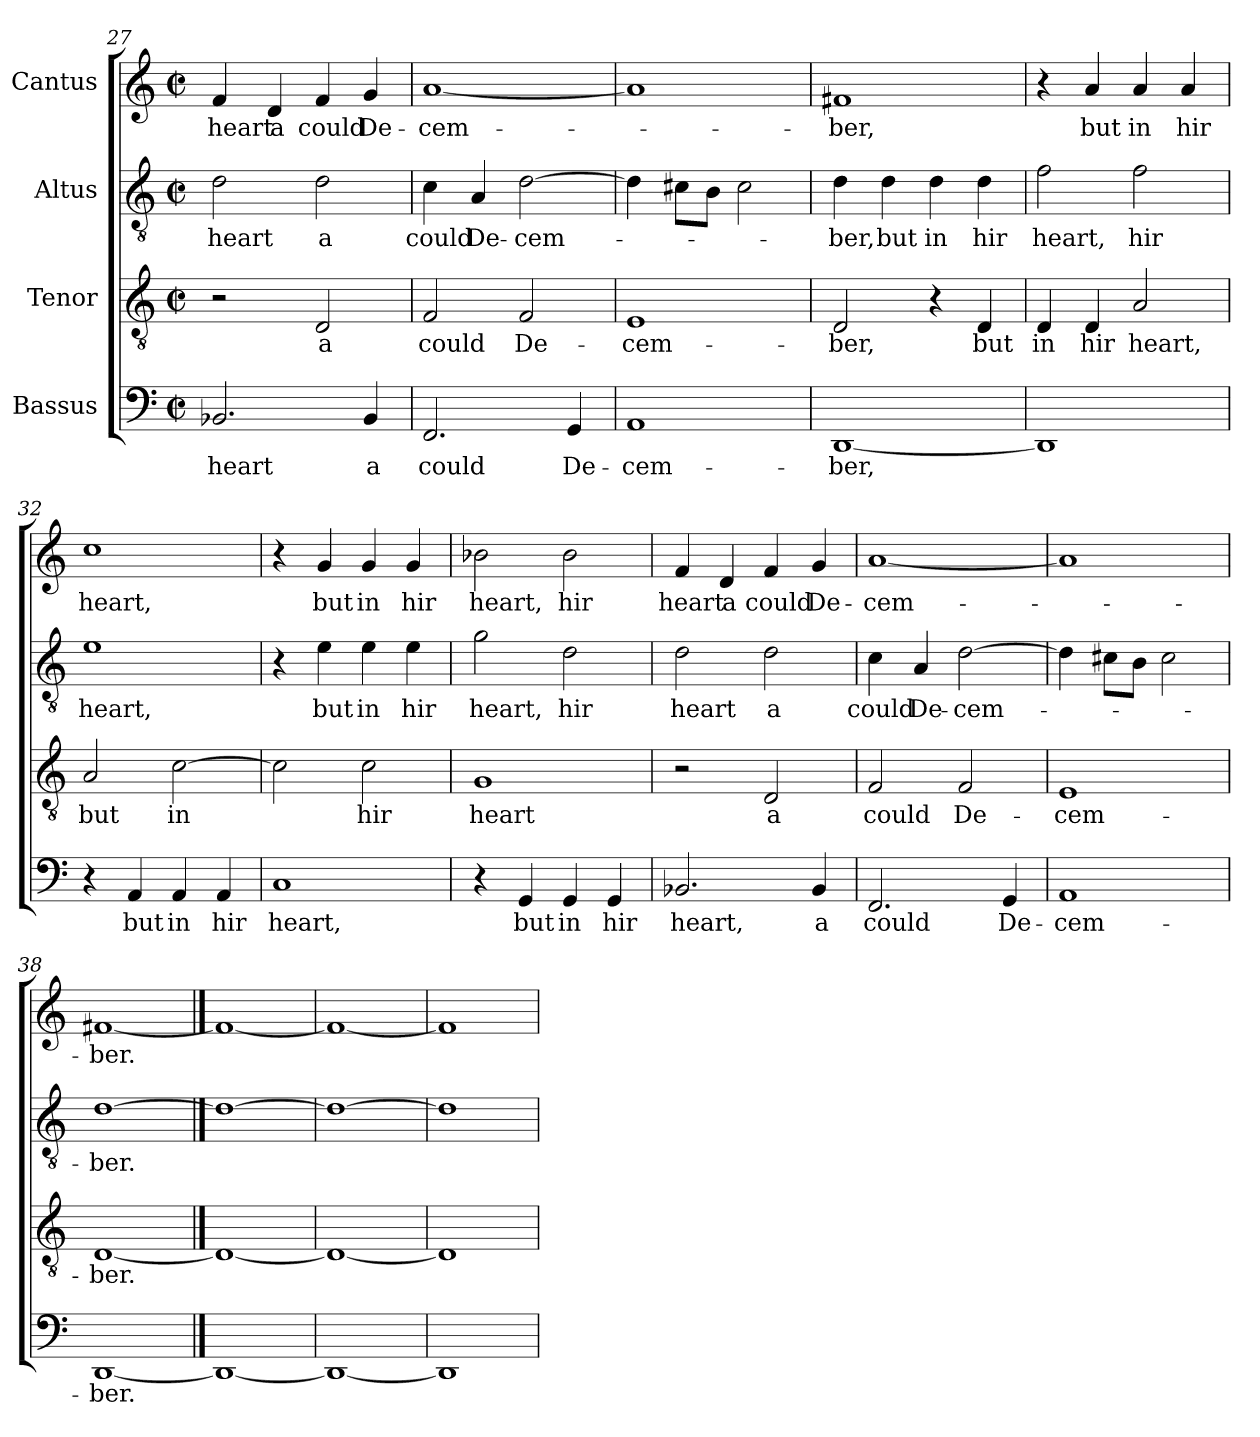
**kern	**text	**kern	**text	**kern	**text	**kern	**text
*part4	*part4	*part3	*part3	*part2	*part2	*part1	*part1
*staff4	*staff4	*staff3	*staff3	*staff2	*staff2	*staff1	*staff1
*I"Bassus	*	*I"Tenor	*	*I"Altus	*	*I"Cantus	*
!!LO:LB:g=z
*clefF4	*	*clefGv2	*	*clefGv2	*	*clefG2	*
*k[]	*	*k[]	*	*k[]	*	*k[]	*
*C:	*	*C:	*	*C:	*	*C:	*
*M2/2	*	*M2/2	*	*M2/2	*	*M2/2	*
*met(c|)	*	*met(c|)	*	*met(c|)	*	*met(c|)	*
=27	=27	=27	=27	=27	=27	=27	=27
!	!LO:LY:b	!	!	!	!LO:LY:b	!	!LO:LY:b
2.BB-X/	heart	2r	.	2d\	heart	4f/	heart
!	!	!	!	!	!	!	!LO:LY:b
.	.	.	.	.	.	4d/	a
!	!	!	!LO:LY:b	!	!LO:LY:b	!	!LO:LY:b
.	.	2D/	a	2d\	a	4f/	could
!	!LO:LY:b	!	!	!	!	!	!LO:LY:b
4BB-/	a	.	.	.	.	4g/	De-
=28	=28	=28	=28	=28	=28	=28	=28
!	!LO:LY:b	!	!LO:LY:b	!	!LO:LY:b	!	!LO:LY:b
2.FF/	could	2F/	could	4c\	could	[<1a	-cem-
!	!	!	!	!	!LO:LY:b	!	!
.	.	.	.	4A/	De-	.	.
!	!	!	!LO:LY:b	!	!LO:LY:b	!	!
.	.	2F/	De-	[>2d\	-cem-	.	.
!	!LO:LY:b	!	!	!	!	!	!
4GG/	De-	.	.	.	.	.	.
=29	=29	=29	=29	=29	=29	=29	=29
!	!LO:LY:b	!	!LO:LY:b	!	!	!	!
1AA	-cem-	1E	-cem-	4d\]	.	1a]	.
.	.	.	.	8c#X\L	.	.	.
.	.	.	.	8B\J	.	.	.
.	.	.	.	2c#\	.	.	.
=30	=30	=30	=30	=30	=30	=30	=30
!	!LO:LY:b	!	!LO:LY:b	!	!LO:LY:b	!	!LO:LY:b
[<1DD	-ber,	2D/	-ber,	4d\	-ber,	1f#X	-ber,
!	!	!	!	!	!LO:LY:b	!	!
.	.	.	.	4d\	but	.	.
!	!	!	!	!	!LO:LY:b	!	!
.	.	4r	.	4d\	in	.	.
!	!	!	!LO:LY:b	!	!LO:LY:b	!	!
.	.	4D/	but	4d\	hir	.	.
=31	=31	=31	=31	=31	=31	=31	=31
!	!	!	!LO:LY:b	!	!LO:LY:b	!	!
1DD]	.	4D/	in	2f\	heart,	4r	.
!	!	!	!LO:LY:b	!	!	!	!LO:LY:b
.	.	4D/	hir	.	.	4a/	but
!	!	!	!LO:LY:b	!	!LO:LY:b	!	!LO:LY:b
.	.	2A/	heart,	2f\	hir	4a/	in
!	!	!	!	!	!	!	!LO:LY:b
.	.	.	.	.	.	4a/	hir
=32	=32	=32	=32	=32	=32	=32	=32
!	!	!	!LO:LY:b	!	!LO:LY:b	!	!LO:LY:b
4r	.	2A/	but	1e	heart,	1cc	heart,
!	!LO:LY:b	!	!	!	!	!	!
4AA/	but	.	.	.	.	.	.
!	!LO:LY:b	!	!LO:LY:b	!	!	!	!
4AA/	in	[<2c\	in	.	.	.	.
!	!LO:LY:b	!	!	!	!	!	!
4AA/	hir	.	.	.	.	.	.
!!LO:LB:g=z
=33	=33	=33	=33	=33	=33	=33	=33
!	!LO:LY:b	!	!	!	!	!	!
1C	heart,	2c\]	.	4r	.	4r	.
!	!	!	!	!	!LO:LY:b	!	!LO:LY:b
.	.	.	.	4e\	but	4g/	but
!	!	!	!LO:LY:b	!	!LO:LY:b	!	!LO:LY:b
.	.	2c\	hir	4e\	in	4g/	in
!	!	!	!	!	!LO:LY:b	!	!LO:LY:b
.	.	.	.	4e\	hir	4g/	hir
=34	=34	=34	=34	=34	=34	=34	=34
!	!	!	!LO:LY:b	!	!LO:LY:b	!	!LO:LY:b
4r	.	1G	heart	2g\	heart,	2b-X\	heart,
!	!LO:LY:b	!	!	!	!	!	!
4GG/	but	.	.	.	.	.	.
!	!LO:LY:b	!	!	!	!LO:LY:b	!	!LO:LY:b
4GG/	in	.	.	2d\	hir	2b-\	hir
!	!LO:LY:b	!	!	!	!	!	!
4GG/	hir	.	.	.	.	.	.
=35	=35	=35	=35	=35	=35	=35	=35
!	!LO:LY:b	!	!	!	!LO:LY:b	!	!LO:LY:b
2.BB-X/	heart,	2r	.	2d\	heart	4f/	heart
!	!	!	!	!	!	!	!LO:LY:b
.	.	.	.	.	.	4d/	a
!	!	!	!LO:LY:b	!	!LO:LY:b	!	!LO:LY:b
.	.	2D/	a	2d\	a	4f/	could
!	!LO:LY:b	!	!	!	!	!	!LO:LY:b
4BB-/	a	.	.	.	.	4g/	De-
=36	=36	=36	=36	=36	=36	=36	=36
!	!LO:LY:b	!	!LO:LY:b	!	!LO:LY:b	!	!LO:LY:b
2.FF/	could	2F/	could	4c\	could	[<1a	-cem-
!	!	!	!	!	!LO:LY:b	!	!
.	.	.	.	4A/	De-	.	.
!	!	!	!LO:LY:b	!	!LO:LY:b	!	!
.	.	2F/	De-	[>2d\	-cem-	.	.
!	!LO:LY:b	!	!	!	!	!	!
4GG/	De-	.	.	.	.	.	.
=37	=37	=37	=37	=37	=37	=37	=37
!	!LO:LY:b	!	!LO:LY:b	!	!	!	!
1AA	-cem-	1E	-cem-	4d\]	.	1a]	.
.	.	.	.	8c#X\L	.	.	.
.	.	.	.	8B\J	.	.	.
.	.	.	.	2c#\	.	.	.
=38	=38	=38	=38	=38	=38	=38	=38
!	!LO:LY:b	!	!LO:LY:b	!	!LO:LY:b	!	!LO:LY:b
[1DD	-ber.	[1D	-ber.	[1d	-ber.	[1f#X	-ber.
==39	==39	==39	==39	==39	==39	==39	==39
1DD_	.	1D_	.	1d_	.	1f#_	.
=40	=40	=40	=40	=40	=40	=40	=40
1DD_	.	1D_	.	1d_	.	1f#_	.
=41	=41	=41	=41	=41	=41	=41	=41
1DD]	.	1D]	.	1d]	.	1f#]	.
=	=	=	=	=	=	=	=
*-	*-	*-	*-	*-	*-	*-	*-
